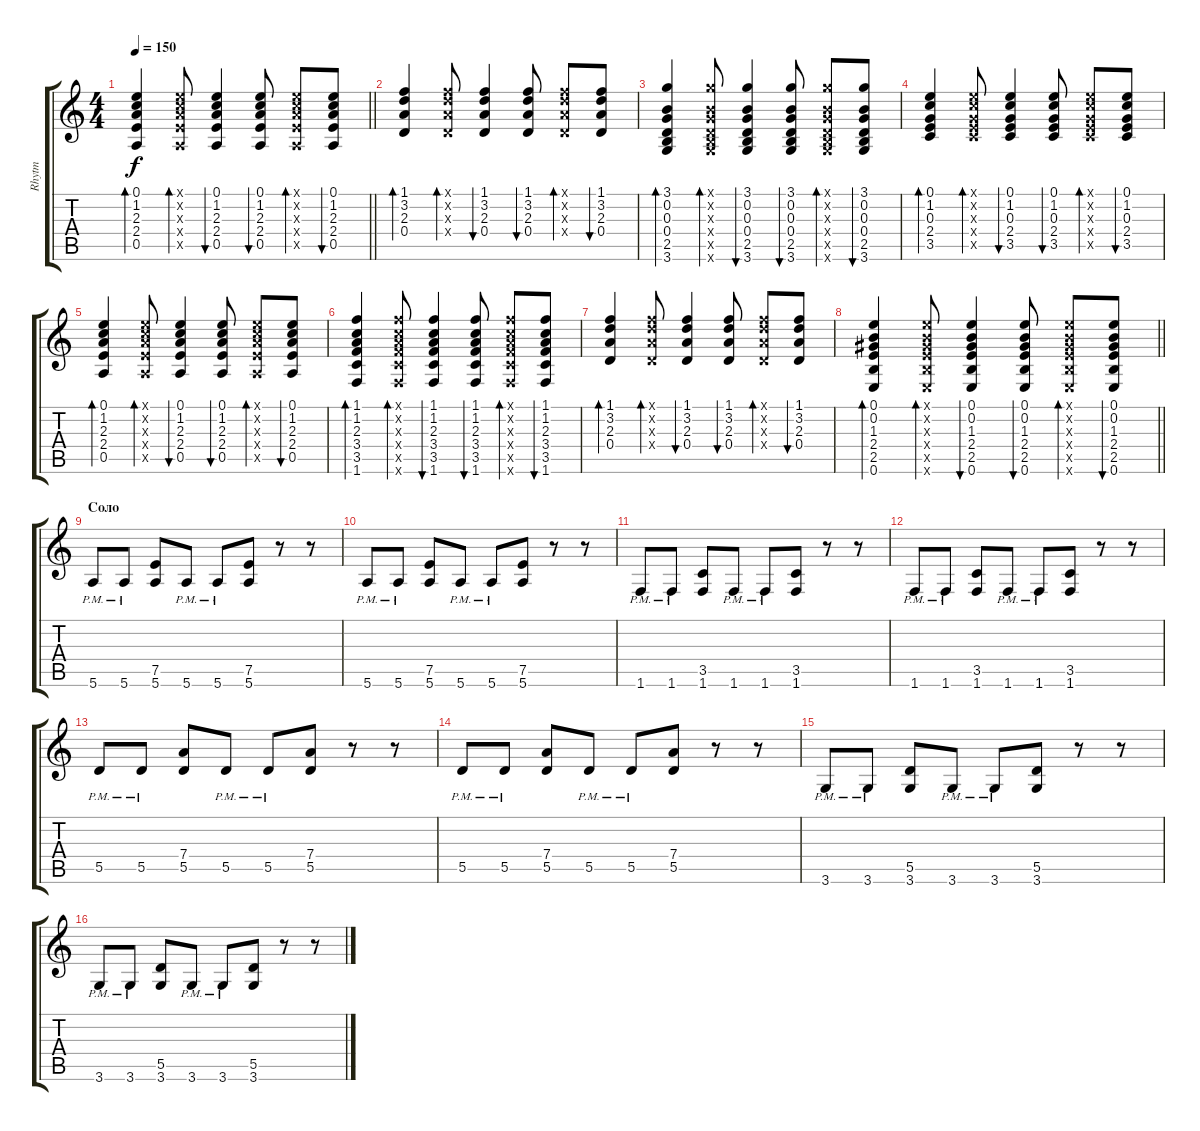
\track ("Rhytm" "Rhytm") {instrument acousticguitarsteel}
\staff {score tabs}
\tuning (E4 B3 G3 D3 A2 E2) {hide}
\ts (4 4)
\tempo 150
\clef g2
\barLineRight lightlight
\ks c
(0.1 1.2 2.3 2.4 0.5).4{bd 60 dy f} (0.1{x} 1.2{x} 2.3{x} 2.4{x} 0.5{x}).8{bd 60} (0.1 1.2 2.3 2.4 0.5).4{bu 60} (0.1 1.2 2.3 2.4 0.5).8{bu 60} (0.1{x} 1.2{x} 2.3{x} 2.4{x} 0.5{x}).8{bd 60} (0.1 1.2 2.3 2.4 0.5).8{bu 60} |
(1.1 3.2 2.3 0.4).4{bd 60} (1.1{x} 3.2{x} 2.3{x} 0.4{x}).8{bd 60} (1.1 3.2 2.3 0.4).4{bu 60} (1.1 3.2 2.3 0.4).8{bu 60} (1.1{x} 3.2{x} 2.3{x} 0.4{x}).8{bd 60} (1.1 3.2 2.3 0.4).8{bu 60} |
(3.1 0.2 0.3 0.4 2.5 3.6).4{bd 60} (3.1{x} 0.2{x} 0.3{x} 0.4{x} 2.5{x} 3.6{x}).8{bd 60} (3.1 0.2 0.3 0.4 2.5 3.6).4{bu 60} (3.1 0.2 0.3 0.4 2.5 3.6).8{bu 60} (3.1{x} 0.2{x} 0.3{x} 0.4{x} 2.5{x} 3.6{x}).8{bd 60} (3.1 0.2 0.3 0.4 2.5 3.6).8{bu 60} |
(0.1 1.2 0.3 2.4 3.5).4{bd 60} (0.1{x} 1.2{x} 0.3{x} 2.4{x} 3.5{x}).8{bd 60} (0.1 1.2 0.3 2.4 3.5).4{bu 60} (0.1 1.2 0.3 2.4 3.5).8{bu 60} (0.1{x} 1.2{x} 0.3{x} 2.4{x} 3.5{x}).8{bd 60} (0.1 1.2 0.3 2.4 3.5).8{bu 60} |
(0.1 1.2 2.3 2.4 0.5).4{bd 60} (0.1{x} 1.2{x} 2.3{x} 2.4{x} 0.5{x}).8{bd 60} (0.1 1.2 2.3 2.4 0.5).4{bu 60} (0.1 1.2 2.3 2.4 0.5).8{bu 60} (0.1{x} 1.2{x} 2.3{x} 2.4{x} 0.5{x}).8{bd 60} (0.1 1.2 2.3 2.4 0.5).8{bu 60} |
(1.1 1.2 2.3 3.4 3.5 1.6).4{bd 60} (1.1{x} 1.2{x} 2.3{x} 3.4{x} 3.5{x} 1.6{x}).8{bd 60} (1.1 1.2 2.3 3.4 3.5 1.6).4{bu 60} (1.1 1.2 2.3 3.4 3.5 1.6).8{bu 60} (1.1{x} 1.2{x} 2.3{x} 3.4{x} 3.5{x} 1.6{x}).8{bd 60} (1.1 1.2 2.3 3.4 3.5 1.6).8{bu 60} |
(1.1 3.2 2.3 0.4).4{bd 60} (1.1{x} 3.2{x} 2.3{x} 0.4{x}).8{bd 60} (1.1 3.2 2.3 0.4).4{bu 60} (1.1 3.2 2.3 0.4).8{bu 60} (1.1{x} 3.2{x} 2.3{x} 0.4{x}).8{bd 60} (1.1 3.2 2.3 0.4).8{bu 60} |
\barLineRight lightlight
(0.1 0.2 1.3 2.4 2.5 0.6).4{bd 60} (0.1{x} 0.2{x} 1.3{x} 2.4{x} 2.5{x} 0.6{x}).8{bd 60} (0.1 0.2 1.3 2.4 2.5 0.6).4{bu 60} (0.1 0.2 1.3 2.4 2.5 0.6).8{bu 60} (0.1{x} 0.2{x} 1.3{x} 2.4{x} 2.5{x} 0.6{x}).8{bd 60} (0.1 0.2 1.3 2.4 2.5 0.6).8{bu 60} |
\section ("" "Соло")
5.6{pm}.8{instrument distortionguitar} 5.6{pm}.8 (7.5 5.6).8 5.6{pm}.8 5.6{pm}.8 (7.5 5.6).8 r.8 r.8 |
5.6{pm}.8 5.6{pm}.8 (7.5 5.6).8 5.6{pm}.8 5.6{pm}.8 (7.5 5.6).8 r.8 r.8 |
1.6{pm}.8 1.6{pm}.8 (3.5 1.6).8 1.6{pm}.8 1.6{pm}.8 (3.5 1.6).8 r.8 r.8 |
1.6{pm}.8 1.6{pm}.8 (3.5 1.6).8 1.6{pm}.8 1.6{pm}.8 (3.5 1.6).8 r.8 r.8 |
5.5{pm}.8 5.5{pm}.8 (7.4 5.5).8 5.5{pm}.8 5.5{pm}.8 (7.4 5.5).8 r.8 r.8 |
5.5{pm}.8 5.5{pm}.8 (7.4 5.5).8 5.5{pm}.8 5.5{pm}.8 (7.4 5.5).8 r.8 r.8 |
3.6{pm}.8 3.6{pm}.8 (5.5 3.6).8 3.6{pm}.8 3.6{pm}.8 (5.5 3.6).8 r.8 r.8 |
3.6{pm}.8 3.6{pm}.8 (5.5 3.6).8 3.6{pm}.8 3.6{pm}.8 (5.5 3.6).8 r.8 r.8
